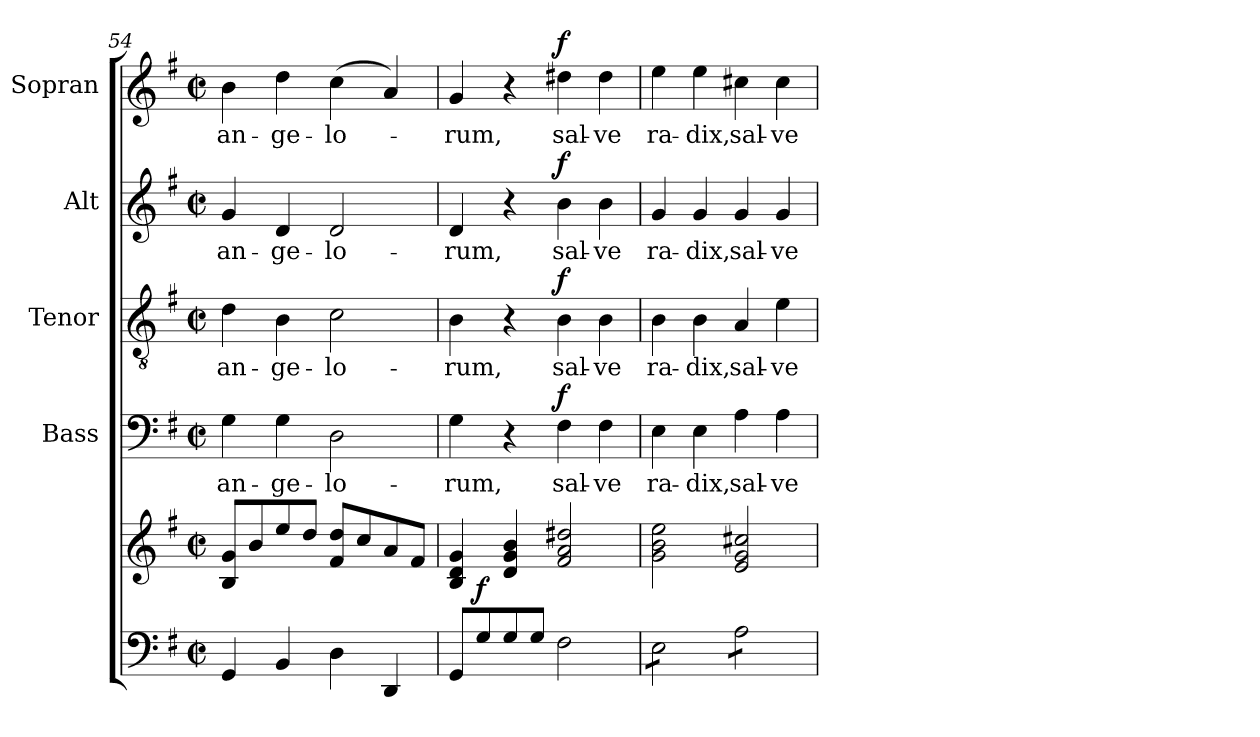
**kern	**kern	**dynam	**kern	**text	**dynam	**kern	**text	**dynam	**kern	**text	**dynam	**kern	**text	**dynam
*part5	*part5	*part5	*part4	*part4	*part4	*part3	*part3	*part3	*part2	*part2	*part2	*part1	*part1	*part1
*staff6	*staff5	*staff5/6	*staff4	*staff4	*staff4	*staff3	*staff3	*staff3	*staff2	*staff2	*staff2	*staff1	*staff1	*staff1
*	*	*	*I"Bass	*	*	*I"Tenor	*	*	*I"Alt	*	*	*I"Sopran	*	*
*	*	*	*I'B.	*	*	*I'T.	*	*	*I'A.	*	*	*I'S.	*	*
*clefF4	*clefG2	*	*clefF4	*	*	*clefGv2	*	*	*clefG2	*	*	*clefG2	*	*
*k[f#]	*k[f#]	*	*k[f#]	*	*	*k[f#]	*	*	*k[f#]	*	*	*k[f#]	*	*
*G:	*G:	*	*G:	*	*	*G:	*	*	*G:	*	*	*G:	*	*
*M2/2	*M2/2	*	*M2/2	*	*	*M2/2	*	*	*M2/2	*	*	*M2/2	*	*
*met(c|)	*met(c|)	*	*met(c|)	*	*	*met(c|)	*	*	*met(c|)	*	*	*met(c|)	*	*
=54	=54	=54	=54	=54	=54	=54	=54	=54	=54	=54	=54	=54	=54	=54
!	!	!	!	!LO:LY:b	!	!	!LO:LY:b	!	!	!LO:LY:b	!	!	!LO:LY:b	!
4GG/	8B/ 8g/L	.	4G\	an-	.	4d\	an-	.	4g/	an-	.	4b\	an-	.
.	8b/	.	.	.	.	.	.	.	.	.	.	.	.	.
!	!	!	!	!LO:LY:b	!	!	!LO:LY:b	!	!	!LO:LY:b	!	!	!LO:LY:b	!
4BB/	8ee/	.	4G\	-ge-	.	4B\	-ge-	.	4d/	-ge-	.	4dd\	-ge-	.
.	8dd/J	.	.	.	.	.	.	.	.	.	.	.	.	.
!	!	!	!	!LO:LY:b	!	!	!LO:LY:b	!	!	!LO:LY:b	!	!	!LO:LY:b	!
4D\	8f#/ 8dd/L	.	2D\	-lo-	.	2c\	-lo-	.	2d/	-lo-	.	(>4cc\	-lo-	.
.	8cc/	.	.	.	.	.	.	.	.	.	.	.	.	.
4DD/	8a/	.	.	.	.	.	.	.	.	.	.	4a/)	.	.
.	8f#/J	.	.	.	.	.	.	.	.	.	.	.	.	.
=55	=55	=55	=55	=55	=55	=55	=55	=55	=55	=55	=55	=55	=55	=55
!	!	!	!	!LO:LY:b	!	!	!LO:LY:b	!	!	!LO:LY:b	!	!	!LO:LY:b	!
8GG/L	4B/ 4d/ 4g/	.	4G\	-rum,	.	4B\	-rum,	.	4d/	-rum,	.	4g/	-rum,	.
!	!	!LO:DY:a=2	!	!	!	!	!	!	!	!	!	!	!	!
8G/	.	f	.	.	.	.	.	.	.	.	.	.	.	.
8G/	4d/ 4g/ 4b/	.	4r	.	.	4r	.	.	4r	.	.	4r	.	.
8G/J	.	.	.	.	.	.	.	.	.	.	.	.	.	.
!	!	!	!	!LO:LY:b	!LO:DY:a	!	!LO:LY:b	!LO:DY:a	!	!LO:LY:b	!LO:DY:a	!	!LO:LY:b	!LO:DY:a
2F#\	2f#/ 2a/ 2dd#X/	.	4F#\	sal-	f	4B\	sal-	f	4b\	sal-	f	4dd#X\	sal-	f
!	!	!	!	!LO:LY:b	!	!	!LO:LY:b	!	!	!LO:LY:b	!	!	!LO:LY:b	!
.	.	.	4F#\	-ve	.	4B\	-ve	.	4b\	-ve	.	4dd#\	-ve	.
=56	=56	=56	=56	=56	=56	=56	=56	=56	=56	=56	=56	=56	=56	=56
!	!	!	!	!LO:LY:b	!	!	!LO:LY:b	!	!	!LO:LY:b	!	!	!LO:LY:b	!
*tremolo	*	*	*	*	*	*	*	*	*	*	*	*	*	*
8E\L	2g\ 2b\ 2ee\	.	4E\	ra-	.	4B\	ra-	.	4g/	ra-	.	4ee\	ra-	.
8E\	.	.	.	.	.	.	.	.	.	.	.	.	.	.
!	!	!	!	!LO:LY:b	!	!	!LO:LY:b	!	!	!LO:LY:b	!	!	!LO:LY:b	!
8E\	.	.	4E\	-dix,	.	4B\	-dix,	.	4g/	-dix,	.	4ee\	-dix,	.
8E\J	.	.	.	.	.	.	.	.	.	.	.	.	.	.
!	!	!	!	!LO:LY:b	!	!	!LO:LY:b	!	!	!LO:LY:b	!	!	!LO:LY:b	!
8A\L	2e/ 2g/ 2cc#X/	.	4A\	sal-	.	4A/	sal-	.	4g/	sal-	.	4cc#X\	sal-	.
8A\	.	.	.	.	.	.	.	.	.	.	.	.	.	.
!	!	!	!	!LO:LY:b	!	!	!LO:LY:b	!	!	!LO:LY:b	!	!	!LO:LY:b	!
8A\	.	.	4A\	-ve	.	4e\	-ve	.	4g/	-ve	.	4cc#\	-ve	.
8A\J	.	.	.	.	.	.	.	.	.	.	.	.	.	.
*Xtremolo	*	*	*	*	*	*	*	*	*	*	*	*	*	*
=	=	=	=	=	=	=	=	=	=	=	=	=	=	=
*-	*-	*-	*-	*-	*-	*-	*-	*-	*-	*-	*-	*-	*-	*-
